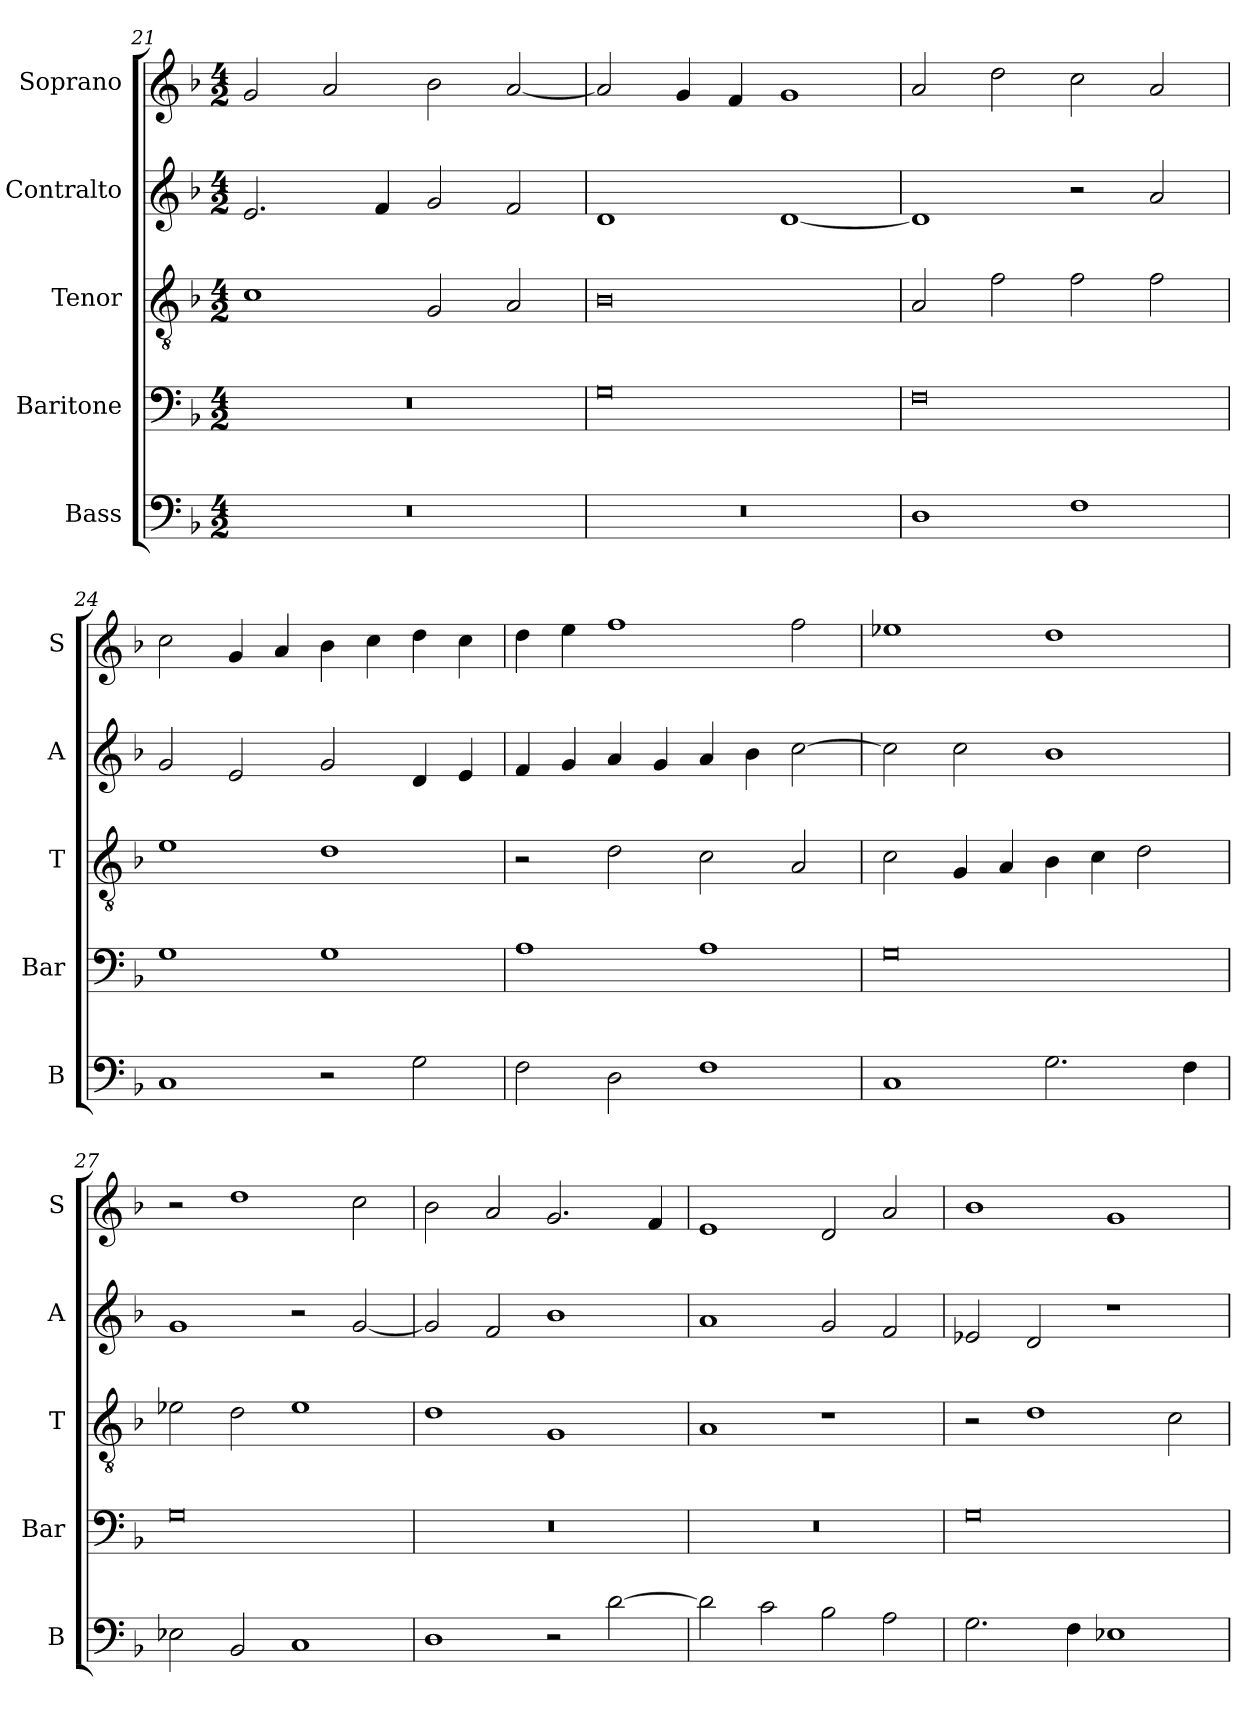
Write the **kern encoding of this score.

**kern	**kern	**kern	**kern	**kern
*part5	*part4	*part3	*part2	*part1
*staff5	*staff4	*staff3	*staff2	*staff1
*I"Bass	*I"Baritone	*I"Tenor	*I"Contralto	*I"Soprano
*I'B	*I'Bar	*I'T	*I'A	*I'S
*clefF4	*clefF4	*clefGv2	*clefG2	*clefG2
*k[b-]	*k[b-]	*k[b-]	*k[b-]	*k[b-]
*G:dor	*G:dor	*G:dor	*G:dor	*G:dor
*M4/2	*M4/2	*M4/2	*M4/2	*M4/2
=21	=21	=21	=21	=21
0r	0r	1c	2.e	2g
.	.	.	.	2a
.	.	.	4f	.
.	.	2G	2g	2b-
.	.	2A	2f	[2a
=22	=22	=22	=22	=22
0r	0G	0B-	1d	2a]
.	.	.	.	4g
.	.	.	.	4f
.	.	.	[1d	1g
=23	=23	=23	=23	=23
1D	0F	2A	1d]	2a
.	.	2f	.	2dd
1F	.	2f	2r	2cc
.	.	2f	2a	2a
=24	=24	=24	=24	=24
1C	1G	1e	2g	2cc
.	.	.	2e	4g
.	.	.	.	4a
2r	1G	1d	2g	4b-
.	.	.	.	4cc
2G	.	.	4d	4dd
.	.	.	4e	4cc
=25	=25	=25	=25	=25
2F	1A	2r	4f	4dd
.	.	.	4g	4ee
2D	.	2d	4a	1ff
.	.	.	4g	.
1F	1A	2c	4a	.
.	.	.	4b-	.
.	.	2A	[2cc	2ff
=26	=26	=26	=26	=26
1C	0G	2c	2cc]	1ee-X
.	.	4G	2cc	.
.	.	4A	.	.
2.G	.	4B-	1b-	1dd
.	.	4c	.	.
.	.	2d	.	.
4F	.	.	.	.
=27	=27	=27	=27	=27
2E-X	0G	2e-X	1g	2r
2BB-	.	2d	.	1dd
1C	.	1e-	2r	.
.	.	.	[2g	2cc
=28	=28	=28	=28	=28
1D	0r	1d	2g]	2b-
.	.	.	2f	2a
2r	.	1G	1b-	2.g
[2d	.	.	.	.
.	.	.	.	4f
=29	=29	=29	=29	=29
2d]	0r	1A	1a	1e
2c	.	.	.	.
2B-	.	1r	2g	2d
2A	.	.	2f	2a
=30	=30	=30	=30	=30
2.G	0G	2r	2e-X	1b-
.	.	1d	2d	.
4F	.	.	.	.
1E-X	.	.	1r	1g
.	.	2c	.	.
=	=	=	=	=
*-	*-	*-	*-	*-
